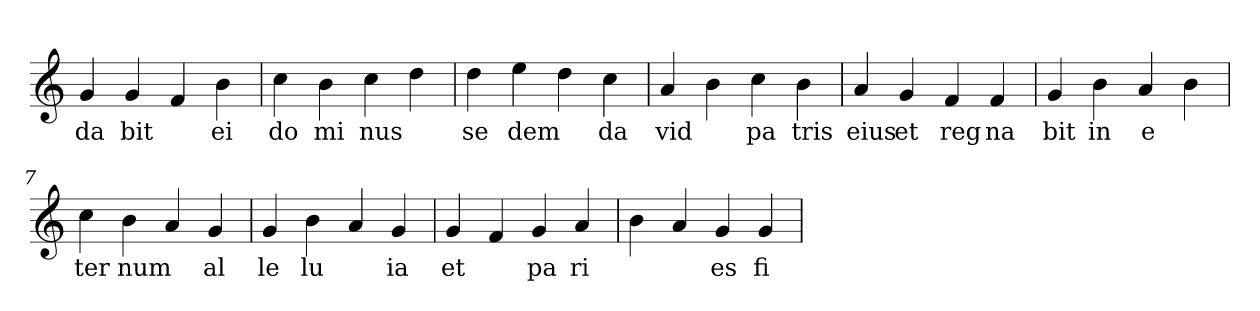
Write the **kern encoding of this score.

**kern	**text
*part1	*part1
*staff1	*staff1
*clefG2	*
=1	=1
4g	da
4g	bit
4f	.
4b	ei
=2	=2
4cc	do
4b	mi
4cc	nus
4dd	.
=3	=3
4dd	se
4ee	dem
4dd	.
4cc	da
=4	=4
4a	vid
4b	.
4cc	pa
4b	tris
=5	=5
4a	eius
4g	et
4f	reg
4f	na
=6	=6
4g	bit
4b	in
4a	e
4b	.
=7	=7
4cc	ter
4b	num
4a	.
4g	al
=8	=8
4g	le
4b	lu
4a	.
4g	ia
=9	=9
4g	et
4f	.
4g	pa
4a	ri
=10	=10
4b	.
4a	.
4g	es
4g	fi
=	=
*-	*-
